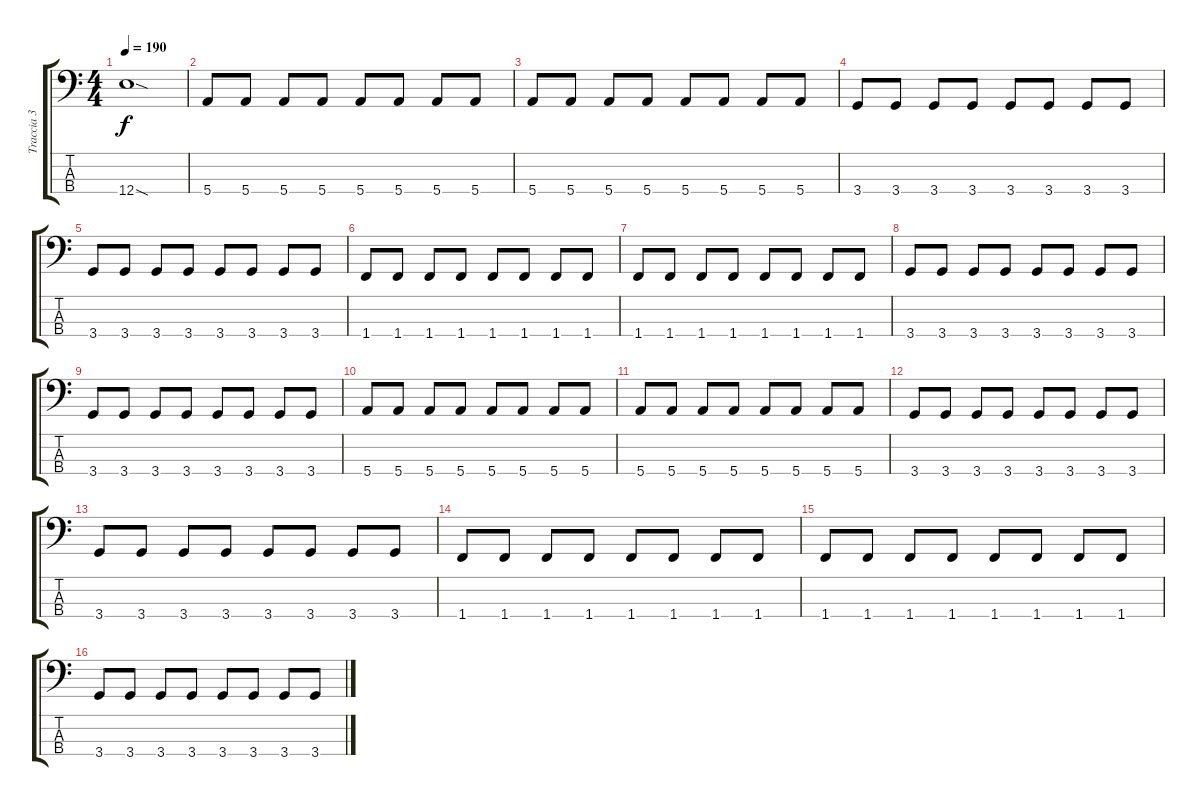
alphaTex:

\track ("Traccia 3" "Traccia 3") {instrument electricbassfinger}
\staff {score tabs}
\tuning (G2 D2 A1 E1) {hide}
\ts (4 4)
\tempo 190
\clef f4
\ks c
12.4{sod}.1{dy f} |
5.4.8 5.4.8 5.4.8 5.4.8 5.4.8 5.4.8 5.4.8 5.4.8 |
5.4.8 5.4.8 5.4.8 5.4.8 5.4.8 5.4.8 5.4.8 5.4.8 |
3.4.8 3.4.8 3.4.8 3.4.8 3.4.8 3.4.8 3.4.8 3.4.8 |
3.4.8 3.4.8 3.4.8 3.4.8 3.4.8 3.4.8 3.4.8 3.4.8 |
1.4.8 1.4.8 1.4.8 1.4.8 1.4.8 1.4.8 1.4.8 1.4.8 |
1.4.8 1.4.8 1.4.8 1.4.8 1.4.8 1.4.8 1.4.8 1.4.8 |
3.4.8 3.4.8 3.4.8 3.4.8 3.4.8 3.4.8 3.4.8 3.4.8 |
3.4.8 3.4.8 3.4.8 3.4.8 3.4.8 3.4.8 3.4.8 3.4.8 |
5.4.8 5.4.8 5.4.8 5.4.8 5.4.8 5.4.8 5.4.8 5.4.8 |
5.4.8 5.4.8 5.4.8 5.4.8 5.4.8 5.4.8 5.4.8 5.4.8 |
3.4.8 3.4.8 3.4.8 3.4.8 3.4.8 3.4.8 3.4.8 3.4.8 |
3.4.8 3.4.8 3.4.8 3.4.8 3.4.8 3.4.8 3.4.8 3.4.8 |
1.4.8 1.4.8 1.4.8 1.4.8 1.4.8 1.4.8 1.4.8 1.4.8 |
1.4.8 1.4.8 1.4.8 1.4.8 1.4.8 1.4.8 1.4.8 1.4.8 |
3.4.8 3.4.8 3.4.8 3.4.8 3.4.8 3.4.8 3.4.8 3.4.8
